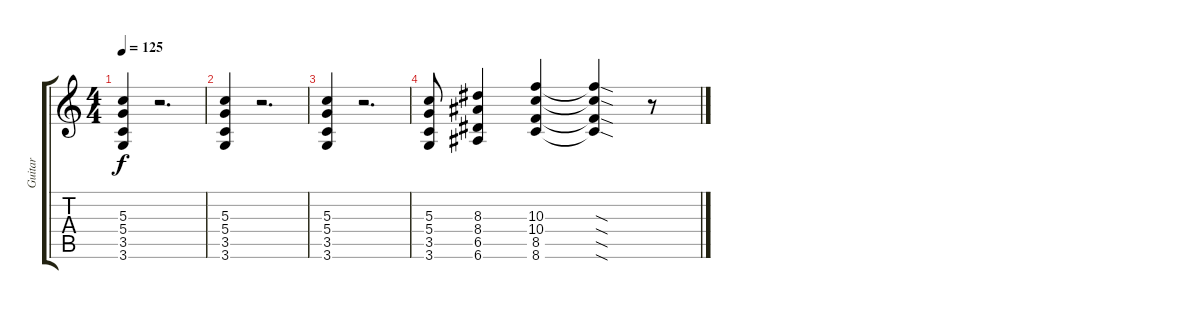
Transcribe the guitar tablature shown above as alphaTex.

\track ("Guitar" "Guitar") {instrument overdrivenguitar}
\staff {score tabs}
\tuning (E4 B3 G3 D3 A2 E2) {hide}
\ts (4 4)
\tempo 125
\clef g2
\ks c
(5.3 5.4 3.5 3.6).4{dy f} r.2{d} |
(5.3 5.4 3.5 3.6).4 r.2{d} |
(5.3 5.4 3.5 3.6).4 r.2{d} |
(5.3 5.4 3.5 3.6).8 (8.3 8.4 6.5 6.6).4 (10.3 10.4 8.5 8.6).4 (10.3{sod t} 10.4{sod t} 8.5{sod t} 8.6{sod t}).4 r.8
